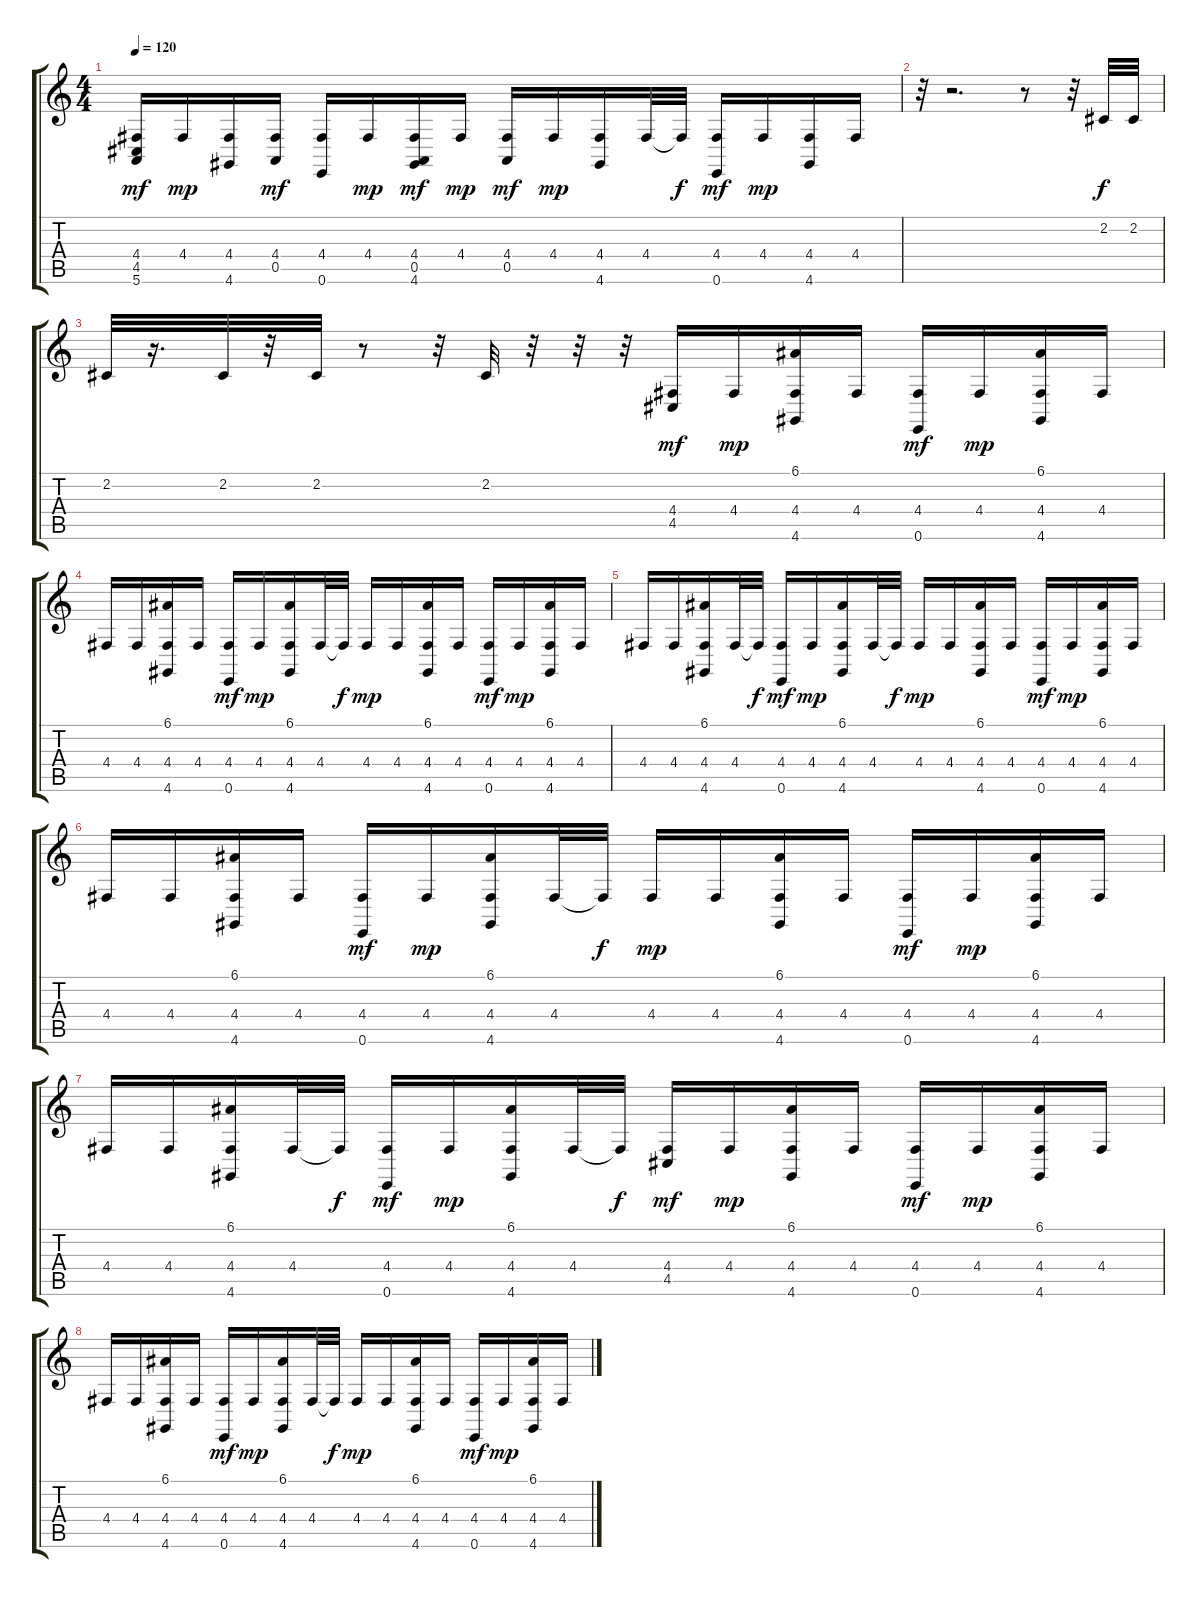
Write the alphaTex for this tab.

\track "" {instrument lead8bassandlead}
\staff {score tabs}
\tuning (E4 B3 G3 D3 A2 E2) {hide}
\ts (4 4)
\tempo 120
\clef g2
\ks c
(4.4 4.5 5.6).16{dy mf} 4.4.16{dy mp} (4.4 4.6).16 (4.4 0.5).16{dy mf} (4.4 0.6).16 4.4.16{dy mp} (4.4 0.5 4.6).16{dy mf} 4.4.16{dy mp} (4.4 0.5).16{dy mf} 4.4.16{dy mp} (4.4 4.6).16 4.4.32 4.4{t}.32{dy f} (4.4 0.6).16{dy mf} 4.4.16{dy mp} (4.4 4.6).16 4.4.16 |
r.32 r.2{d} r.8 r.32 2.2.32{dy f} 2.2.32 |
2.2.32 r.16{d} 2.2.32 r.32 2.2.32 r.8 r.32 2.2.32 r.32 r.32 r.32 (4.4 4.5).16{dy mf} 4.4.16{dy mp} (6.1 4.4 4.6).16 4.4.16 (4.4 0.6).16{dy mf} 4.4.16{dy mp} (6.1 4.4 4.6).16 4.4.16 |
4.4.16 4.4.16 (6.1 4.4 4.6).16 4.4.16 (4.4 0.6).16{dy mf} 4.4.16{dy mp} (6.1 4.4 4.6).16 4.4.32 4.4{t}.32{dy f} 4.4.16{dy mp} 4.4.16 (6.1 4.4 4.6).16 4.4.16 (4.4 0.6).16{dy mf} 4.4.16{dy mp} (6.1 4.4 4.6).16 4.4.16 |
4.4.16 4.4.16 (6.1 4.4 4.6).16 4.4.32 4.4{t}.32{dy f} (4.4 0.6).16{dy mf} 4.4.16{dy mp} (6.1 4.4 4.6).16 4.4.32 4.4{t}.32{dy f} 4.4.16{dy mp} 4.4.16 (6.1 4.4 4.6).16 4.4.16 (4.4 0.6).16{dy mf} 4.4.16{dy mp} (6.1 4.4 4.6).16 4.4.16 |
4.4.16 4.4.16 (6.1 4.4 4.6).16 4.4.16 (4.4 0.6).16{dy mf} 4.4.16{dy mp} (6.1 4.4 4.6).16 4.4.32 4.4{t}.32{dy f} 4.4.16{dy mp} 4.4.16 (6.1 4.4 4.6).16 4.4.16 (4.4 0.6).16{dy mf} 4.4.16{dy mp} (6.1 4.4 4.6).16 4.4.16 |
4.4.16 4.4.16 (6.1 4.4 4.6).16 4.4.32 4.4{t}.32{dy f} (4.4 0.6).16{dy mf} 4.4.16{dy mp} (6.1 4.4 4.6).16 4.4.32 4.4{t}.32{dy f} (4.4 4.5).16{dy mf} 4.4.16{dy mp} (6.1 4.4 4.6).16 4.4.16 (4.4 0.6).16{dy mf} 4.4.16{dy mp} (6.1 4.4 4.6).16 4.4.16 |
4.4.16 4.4.16 (6.1 4.4 4.6).16 4.4.16 (4.4 0.6).16{dy mf} 4.4.16{dy mp} (6.1 4.4 4.6).16 4.4.32 4.4{t}.32{dy f} 4.4.16{dy mp} 4.4.16 (6.1 4.4 4.6).16 4.4.16 (4.4 0.6).16{dy mf} 4.4.16{dy mp} (6.1 4.4 4.6).16 4.4.16
